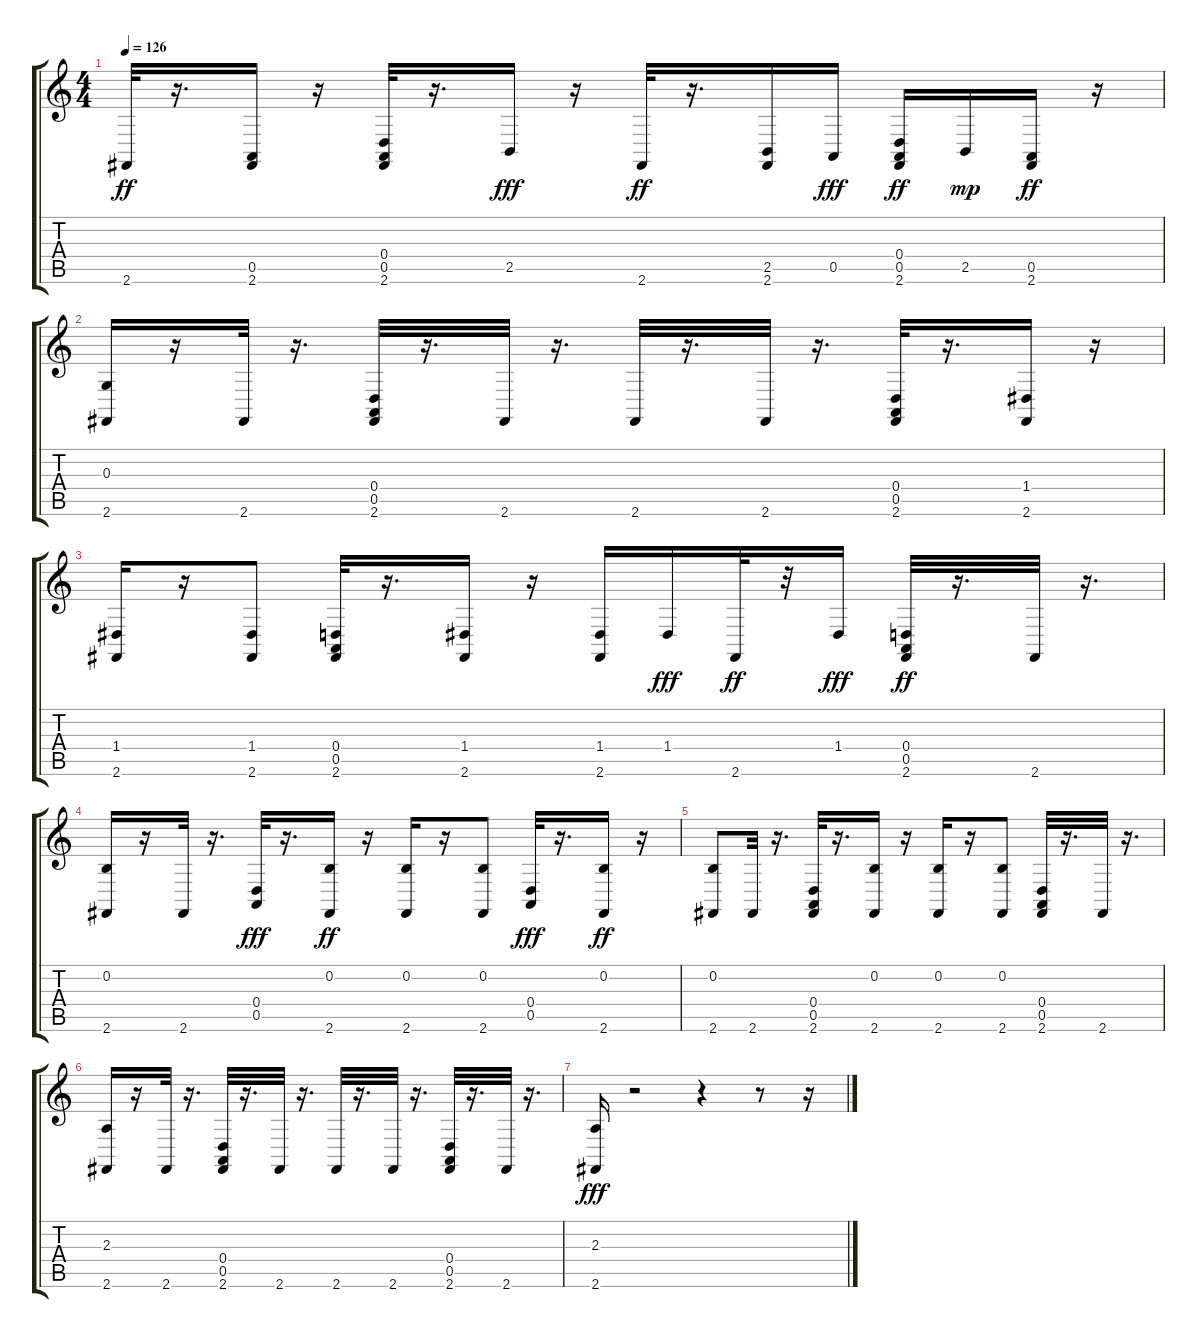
\track "" {instrument acousticgrandpiano}
\staff {score tabs}
\tuning (E4 B3 G3 D3 A2 E2) {hide}
\ts (4 4)
\tempo 126
\clef g2
\ks c
2.6.32{dy ff} r.16{d} (0.5 2.6).16 r.16 (0.4 0.5 2.6).32 r.16{d} 2.5.16{dy fff} r.16 2.6.32{dy ff} r.16{d} (2.5 2.6).16 0.5.16{dy fff} (0.4 0.5 2.6).16{dy ff} 2.5.16{dy mp} (0.5 2.6).16{dy ff} r.16 |
(0.3 2.6).16 r.16 2.6.32 r.16{d} (0.4 0.5 2.6).32 r.16{d} 2.6.32 r.16{d} 2.6.32 r.16{d} 2.6.32 r.16{d} (0.4 0.5 2.6).32 r.16{d} (1.4 2.6).16 r.16 |
(1.4 2.6).16 r.16 (1.4 2.6).8 (0.4 0.5 2.6).32 r.16{d} (1.4 2.6).16 r.16 (1.4 2.6).16 1.4.16{dy fff} 2.6.32{dy ff} r.32 1.4.16{dy fff} (0.4 0.5 2.6).32{dy ff} r.16{d} 2.6.32 r.16{d} |
(0.2 2.6).16 r.16 2.6.32 r.16{d} (0.4 0.5).32{dy fff} r.16{d} (0.2 2.6).16{dy ff} r.16 (0.2 2.6).16 r.16 (0.2 2.6).8 (0.4 0.5).32{dy fff} r.16{d} (0.2 2.6).16{dy ff} r.16 |
(0.2 2.6).8 2.6.32 r.16{d} (0.4 0.5 2.6).32 r.16{d} (0.2 2.6).16 r.16 (0.2 2.6).16 r.16 (0.2 2.6).8 (0.4 0.5 2.6).32 r.16{d} 2.6.32 r.16{d} |
(2.3 2.6).16 r.16 2.6.32 r.16{d} (0.4 0.5 2.6).32 r.16{d} 2.6.32 r.16{d} 2.6.32 r.16{d} 2.6.32 r.16{d} (0.4 0.5 2.6).32 r.16{d} 2.6.32 r.16{d} |
(2.3 2.6).16{dy fff} r.2 r.4 r.8 r.16
